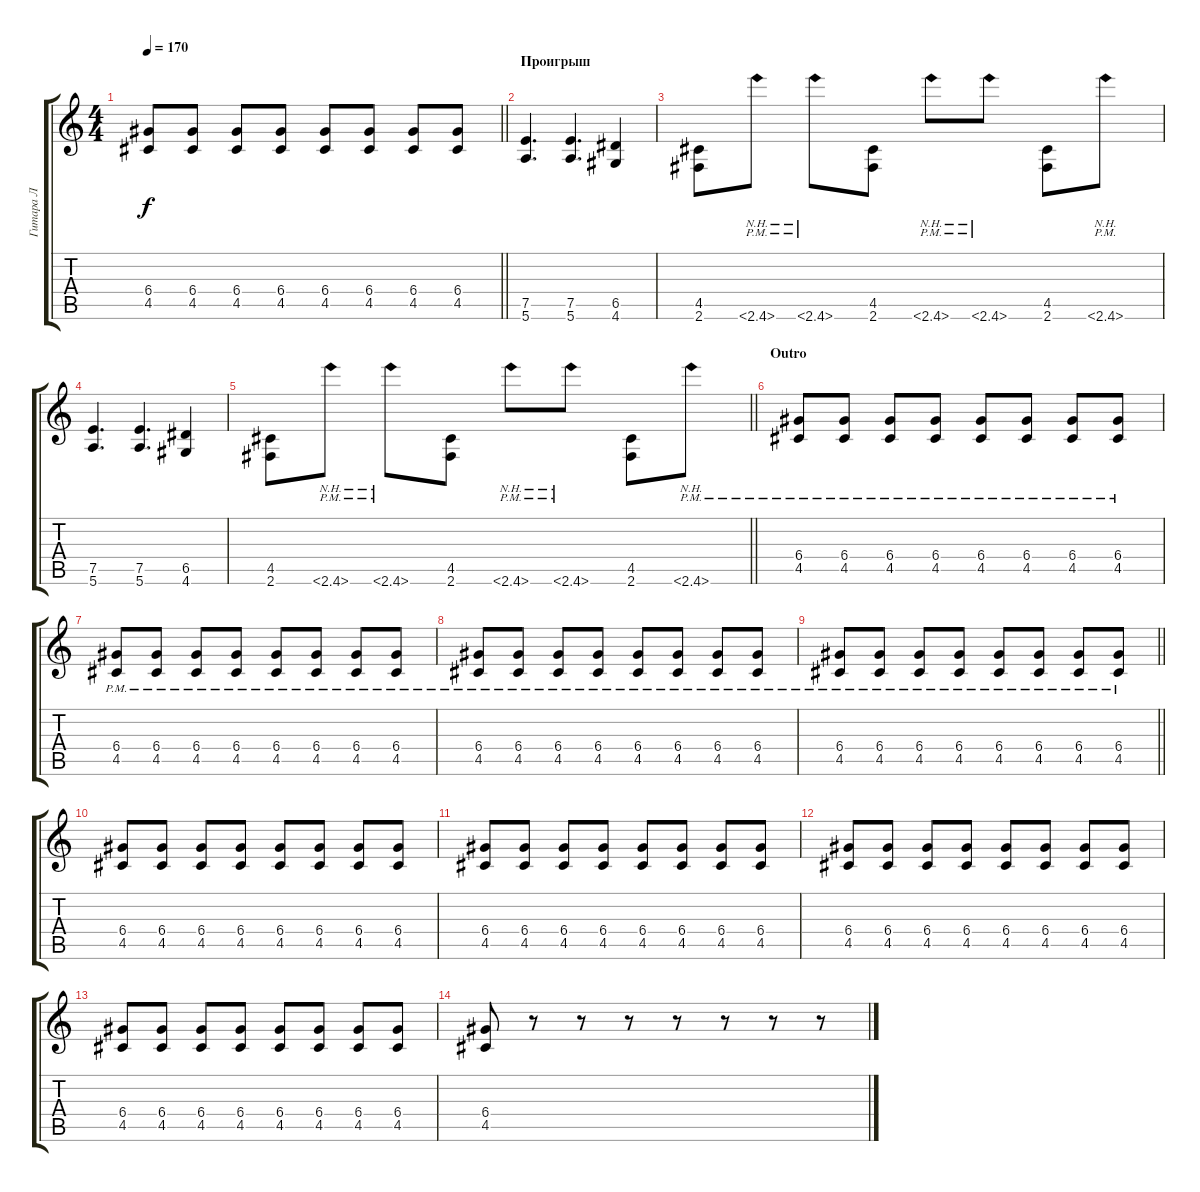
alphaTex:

\track ("Гитара Л" "Гитара Л") {instrument distortionguitar}
\staff {score tabs}
\tuning (E4 B3 G3 D3 A2 E2) {hide}
\ts (4 4)
\tempo 170
\clef g2
\barLineRight lightlight
\ks c
(6.4 4.5).8{dy f} (6.4 4.5).8 (6.4 4.5).8 (6.4 4.5).8 (6.4 4.5).8 (6.4 4.5).8 (6.4 4.5).8 (6.4 4.5).8 |
\section ("" "Проигрыш")
(7.5 5.6).4{d} (7.5 5.6).4{d} (6.5 4.6).4 |
(4.5 2.6).8 2.6{nh pm}.8 2.6{nh pm}.8 (4.5 2.6).8 2.6{nh pm}.8 2.6{nh pm}.8 (4.5 2.6).8 2.6{nh pm}.8 |
(7.5 5.6).4{d} (7.5 5.6).4{d} (6.5 4.6).4 |
\barLineRight lightlight
(4.5 2.6).8 2.6{nh pm}.8 2.6{nh pm}.8 (4.5 2.6).8 2.6{nh pm}.8 2.6{nh pm}.8 (4.5 2.6).8 2.6{nh pm}.8 |
\section ("" "Outro")
(6.4{pm} 4.5{pm}).8 (6.4{pm} 4.5{pm}).8 (6.4{pm} 4.5{pm}).8 (6.4{pm} 4.5{pm}).8 (6.4{pm} 4.5{pm}).8 (6.4{pm} 4.5{pm}).8 (6.4{pm} 4.5{pm}).8 (6.4{pm} 4.5{pm}).8 |
(6.4{pm} 4.5{pm}).8 (6.4{pm} 4.5{pm}).8 (6.4{pm} 4.5{pm}).8 (6.4{pm} 4.5{pm}).8 (6.4{pm} 4.5{pm}).8 (6.4{pm} 4.5{pm}).8 (6.4{pm} 4.5{pm}).8 (6.4{pm} 4.5{pm}).8 |
(6.4{pm} 4.5{pm}).8 (6.4{pm} 4.5{pm}).8 (6.4{pm} 4.5{pm}).8 (6.4{pm} 4.5{pm}).8 (6.4{pm} 4.5{pm}).8 (6.4{pm} 4.5{pm}).8 (6.4{pm} 4.5{pm}).8 (6.4{pm} 4.5{pm}).8 |
\barLineRight lightlight
(6.4{pm} 4.5{pm}).8 (6.4{pm} 4.5{pm}).8 (6.4{pm} 4.5{pm}).8 (6.4{pm} 4.5{pm}).8 (6.4{pm} 4.5{pm}).8 (6.4{pm} 4.5{pm}).8 (6.4{pm} 4.5{pm}).8 (6.4{pm} 4.5{pm}).8 |
\section ("" " ")
(6.4 4.5).8 (6.4 4.5).8 (6.4 4.5).8 (6.4 4.5).8 (6.4 4.5).8 (6.4 4.5).8 (6.4 4.5).8 (6.4 4.5).8 |
(6.4 4.5).8 (6.4 4.5).8 (6.4 4.5).8 (6.4 4.5).8 (6.4 4.5).8 (6.4 4.5).8 (6.4 4.5).8 (6.4 4.5).8 |
(6.4 4.5).8 (6.4 4.5).8 (6.4 4.5).8 (6.4 4.5).8 (6.4 4.5).8 (6.4 4.5).8 (6.4 4.5).8 (6.4 4.5).8 |
(6.4 4.5).8 (6.4 4.5).8 (6.4 4.5).8 (6.4 4.5).8 (6.4 4.5).8 (6.4 4.5).8 (6.4 4.5).8 (6.4 4.5).8 |
(6.4 4.5).8 r.8 r.8 r.8 r.8 r.8 r.8 r.8
